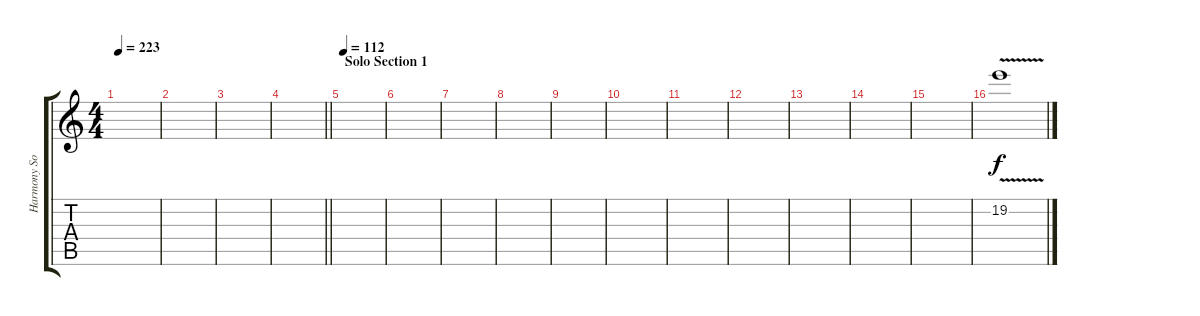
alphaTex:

\track ("Harmony Solo" "Harmony So") {instrument distortionguitar}
\staff {score tabs}
\tuning (D4 A3 F3 C3 G2 D2) {hide}
\ts (4 4)
\tempo 223
\clef g2
\ks c
|
|
|
\barLineRight lightlight
|
\section ("" "Solo Section 1")
\tempo 112
|
|
|
|
|
|
|
|
|
|
|
19.2{v}.1
